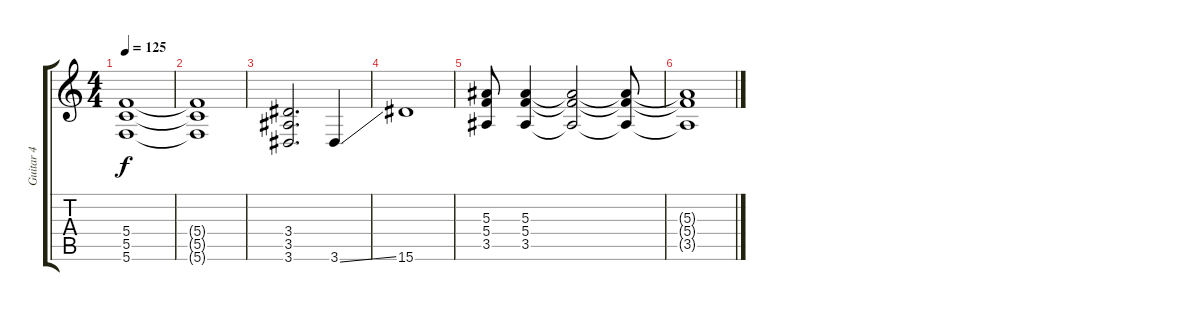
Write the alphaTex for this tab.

\track ("Guitar 4" "Guitar 4") {instrument overdrivenguitar}
\staff {score tabs}
\tuning (D4 A3 F3 C3 G2 C2) {hide}
\ts (4 4)
\tempo 125
\clef g2
\ks c
(5.4 5.5 5.6).1{dy f} |
(5.4{t} 5.5{t} 5.6{t}).1 |
(3.4 3.5 3.6).2{d} 3.6{ss}.4 |
15.6.1 |
(5.3 5.4 3.5).8 (5.3 5.4 3.5).4 (5.3{t} 5.4{t} 3.5{t}).2 (5.3{t} 5.4{t} 3.5{t}).8 |
(5.3{t} 5.4{t} 3.5{t}).1
